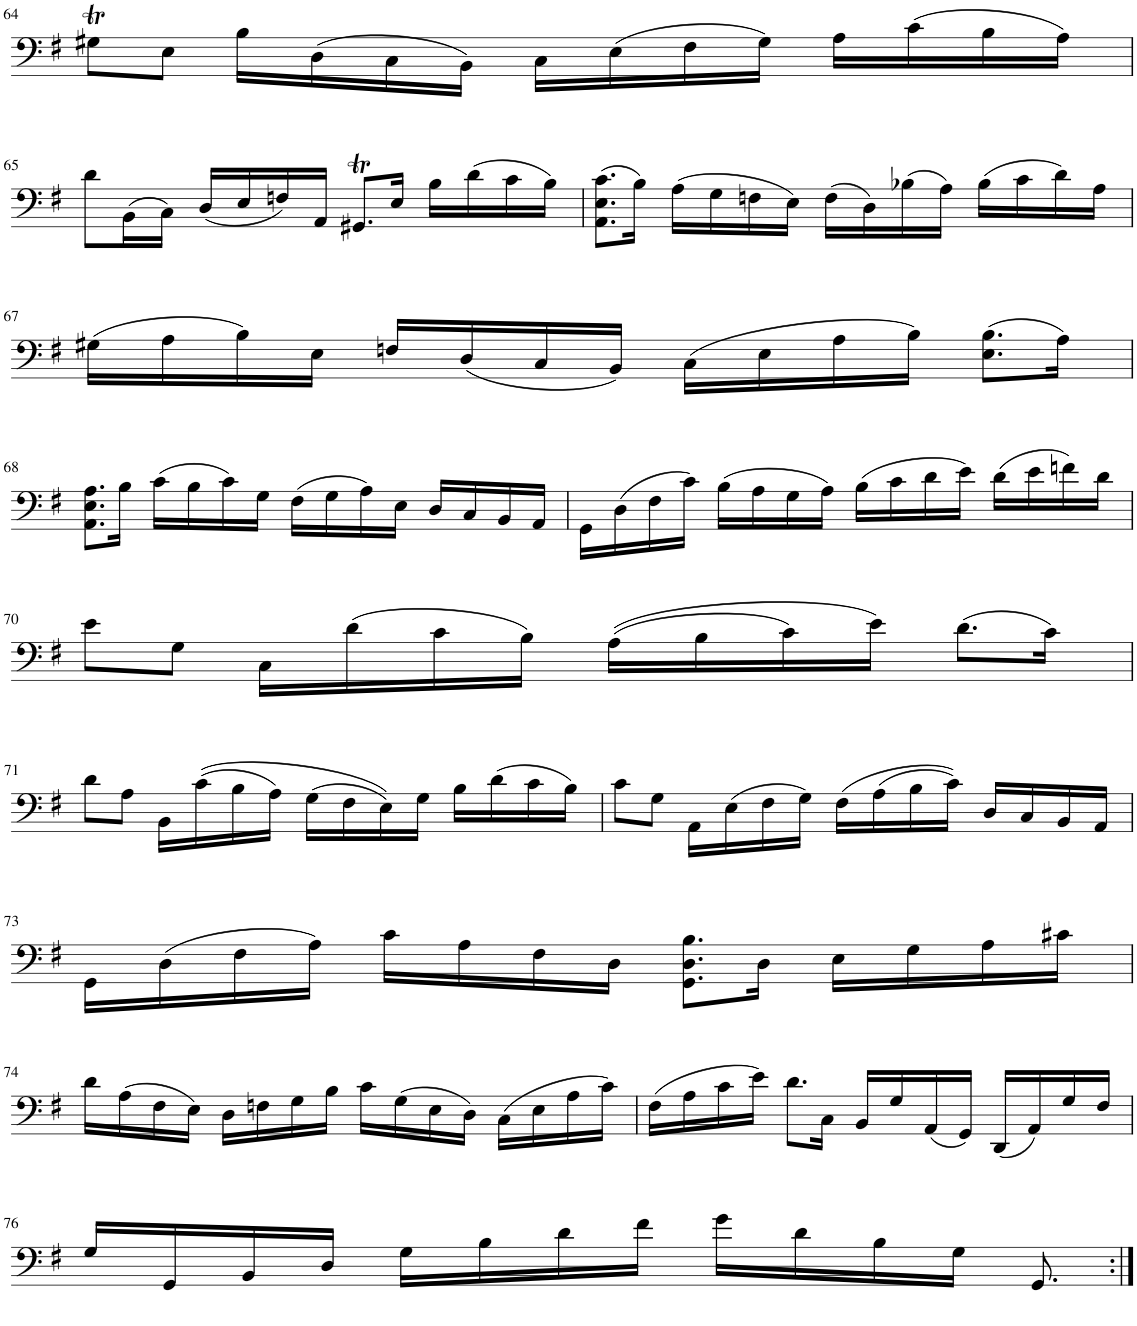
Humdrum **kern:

**kern
*part1
*staff1
*I"unbenannt
!!LO:PB:g=z
*clefF4
*k[f#]
*M4/4
=64
8G#Xt\L
8E\J
16B\LL
(16D\
16C\
16BB\JJ)
16C\LL
(16E\
16F#\
16G#\JJ)
16A\LL
(16c\
16B\
16A\JJ)
!!LO:LB:g=z
=65
8d\L
(16BB\L
16C\JJ)
(16D/LL
16E/
16Fn/)
16AA/JJ
8.GG#Xt/L
16E/Jk
16B\LL
(16d\
16c\
16B\JJ)
=66
(8.AA\ 8.E\ 8.c\L
16B\Jk)
(16A\LL
16G\
16Fn\
16E\JJ)
(16F\LL
16D\)
(16B-X\
16A\JJ)
(16B-\LL
16c\
16d\)
16A\JJ
!!LO:LB:g=z
=67
(16G#X\LL
16A\
16B\)
16E\JJ
16Fn/LL
(16D/
16C/
16BB/JJ)
(16C\LL
16E\
16A\
16B\JJ)
(8.E\ 8.B\L
16A\Jk)
!!LO:LB:g=z
=68
8.AA\ 8.E\ 8.A\L
16B\Jk
(16c\LL
16B\
16c\)
16G\JJ
(16F#\LL
16G\
16A\)
16E\JJ
16D/LL
16C/
16BB/
16AA/JJ
=69
16GG\LL
(16D\
16F#\
16c\JJ)
(16B\LL
16A\
16G\
16A\JJ)
(16B\LL
16c\
16d\
16e\JJ)
(16d\LL
16e\
16fn\)
16d\JJ
!!LO:LB:g=z
=70
8e\L
8G\J
16C\LL
(16d\
16c\
16B\JJ)
((16A\LL
16B\
16c\)
16e\JJ)
(8.d\L
16c\Jk)
!!LO:LB:g=z
=71
8d\L
8A\J
16BB\LL
((16c\
16B\
16A\JJ)
(16G\LL
16F#\
16E\))
16G\JJ
16B\LL
(16d\
16c\
16B\JJ)
=72
8c\L
8G\J
16AA\LL
(16E\
16F#\
16G\JJ)
(16F#\LL
(16A\
16B\
16c\JJ))
16D/LL
16C/
16BB/
16AA/JJ
!!LO:LB:g=z
=73
16GG\LL
(16D\
16F#\
16A\JJ)
16c\LL
16A\
16F#\
16D\JJ
8.GG\ 8.D\ 8.B\L
16D\Jk
16E\LL
16G\
16A\
16c#X\JJ
!!LO:LB:g=z
=74
16d\LL
(16A\
16F#\
16E\JJ)
16D\LL
16Fn\
16G\
16B\JJ
16c\LL
(16G\
16E\
16D\JJ)
(16C\LL
16E\
16A\
16c\JJ)
=75
(16F#\LL
16A\
16c\
16e\JJ)
8.d\L
16C\Jk
16BB/LL
16G/
(16AA/
16GG/JJ)
(16DD/LL
16AA/)
16G/
16F#/JJ
!!LO:LB:g=z
=76
16G/LL
16GG/
16BB/
16D/JJ
16G\LL
16B\
16d\
16f#\JJ
16g\LL
16d\
16B\
16G\JJ
8.GG/
=:|!
*-
